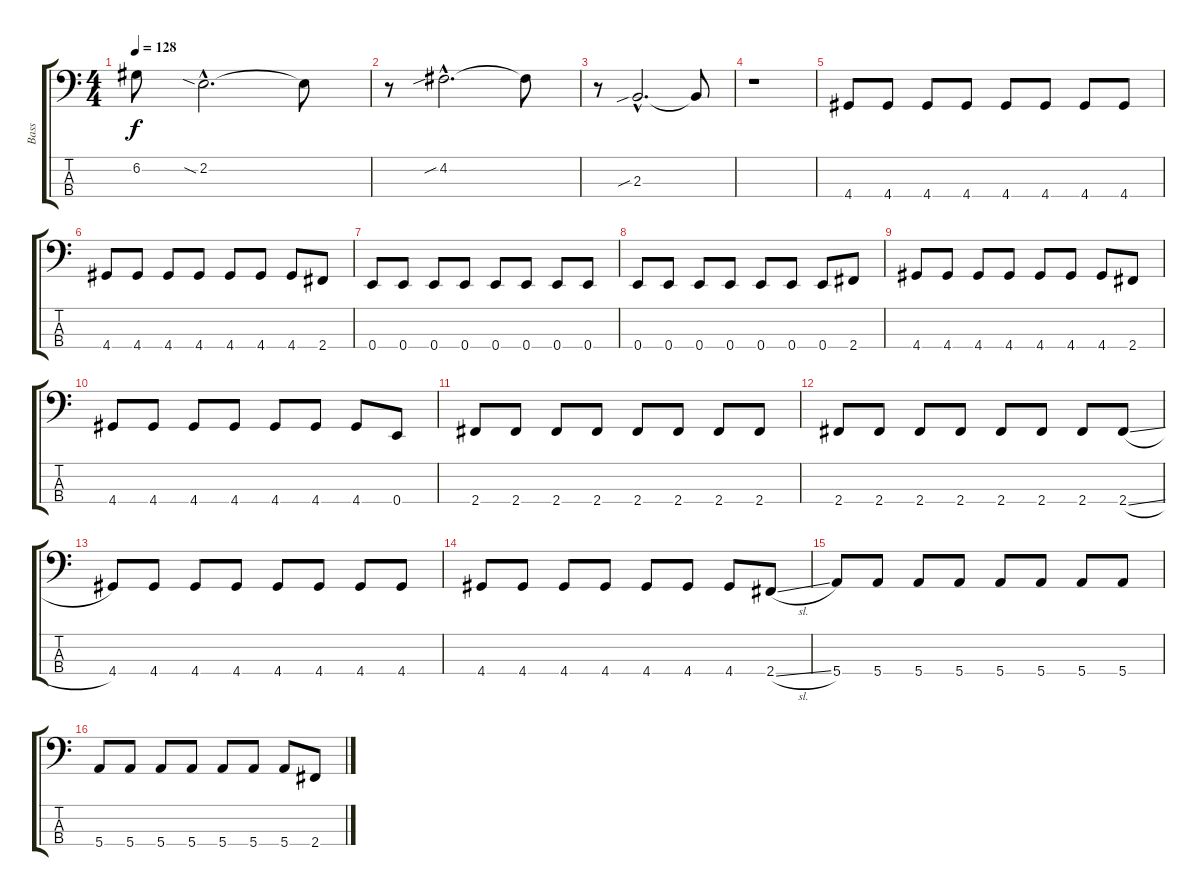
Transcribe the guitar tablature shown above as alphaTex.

\track ("Bass" "Bass") {instrument electricbassfinger}
\staff {score tabs}
\tuning (G2 D2 A1 E1) {hide}
\ts (4 4)
\tempo 128
\clef f4
\ks c
6.2{t}.8{dy f} 2.2{sia hac}.2{d} 2.2{t}.8 |
r.8 4.2{sib hac}.2{d} 4.2{t}.8 |
r.8 2.3{sib hac}.2{d} 2.3{t}.8 |
r.1 |
4.4.8 4.4.8 4.4.8 4.4.8 4.4.8 4.4.8 4.4.8 4.4.8 |
4.4.8 4.4.8 4.4.8 4.4.8 4.4.8 4.4.8 4.4.8 2.4.8 |
0.4.8 0.4.8 0.4.8 0.4.8 0.4.8 0.4.8 0.4.8 0.4.8 |
0.4.8 0.4.8 0.4.8 0.4.8 0.4.8 0.4.8 0.4.8 2.4.8 |
4.4.8 4.4.8 4.4.8 4.4.8 4.4.8 4.4.8 4.4.8 2.4.8 |
4.4.8 4.4.8 4.4.8 4.4.8 4.4.8 4.4.8 4.4.8 0.4.8 |
2.4.8 2.4.8 2.4.8 2.4.8 2.4.8 2.4.8 2.4.8 2.4.8 |
2.4.8 2.4.8 2.4.8 2.4.8 2.4.8 2.4.8 2.4.8 2.4{sl}.8 |
4.4.8 4.4.8 4.4.8 4.4.8 4.4.8 4.4.8 4.4.8 4.4.8 |
4.4.8 4.4.8 4.4.8 4.4.8 4.4.8 4.4.8 4.4.8 2.4{sl}.8 |
5.4.8 5.4.8 5.4.8 5.4.8 5.4.8 5.4.8 5.4.8 5.4.8 |
5.4.8 5.4.8 5.4.8 5.4.8 5.4.8 5.4.8 5.4.8 2.4.8
